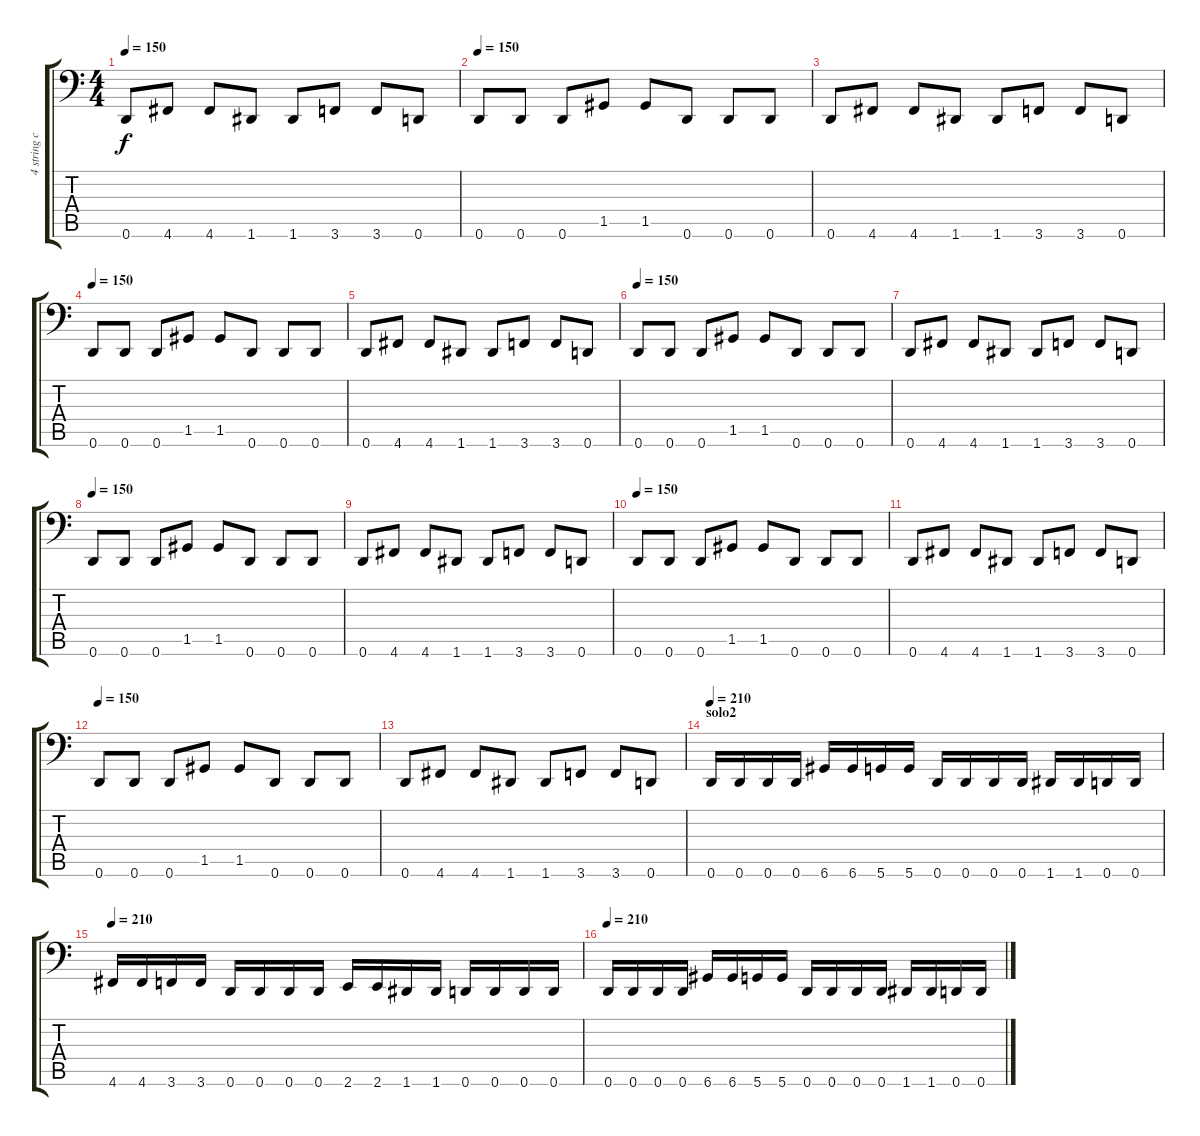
\track ("4 string crushfuck" "4 string c") {instrument electricbassfinger}
\staff {score tabs}
\tuning (D3 A2 F2 C2 G1 D1) {hide}
\ts (4 4)
\tempo 150
\clef f4
\ks c
0.6.8{dy f} 4.6.8 4.6.8 1.6.8 1.6.8 3.6.8 3.6.8 0.6.8 |
\tempo 150
0.6.8 0.6.8 0.6.8 1.5.8 1.5.8 0.6.8 0.6.8 0.6.8 |
0.6.8 4.6.8 4.6.8 1.6.8 1.6.8 3.6.8 3.6.8 0.6.8 |
\tempo 150
0.6.8 0.6.8 0.6.8 1.5.8 1.5.8 0.6.8 0.6.8 0.6.8 |
0.6.8 4.6.8 4.6.8 1.6.8 1.6.8 3.6.8 3.6.8 0.6.8 |
\tempo 150
0.6.8 0.6.8 0.6.8 1.5.8 1.5.8 0.6.8 0.6.8 0.6.8 |
0.6.8 4.6.8 4.6.8 1.6.8 1.6.8 3.6.8 3.6.8 0.6.8 |
\tempo 150
0.6.8 0.6.8 0.6.8 1.5.8 1.5.8 0.6.8 0.6.8 0.6.8 |
0.6.8 4.6.8 4.6.8 1.6.8 1.6.8 3.6.8 3.6.8 0.6.8 |
\tempo 150
0.6.8 0.6.8 0.6.8 1.5.8 1.5.8 0.6.8 0.6.8 0.6.8 |
0.6.8 4.6.8 4.6.8 1.6.8 1.6.8 3.6.8 3.6.8 0.6.8 |
\tempo 150
0.6.8 0.6.8 0.6.8 1.5.8 1.5.8 0.6.8 0.6.8 0.6.8 |
0.6.8 4.6.8 4.6.8 1.6.8 1.6.8 3.6.8 3.6.8 0.6.8 |
\section ("" "solo2")
\tempo 210
0.6.16 0.6.16 0.6.16 0.6.16 6.6.16 6.6.16 5.6.16 5.6.16 0.6.16 0.6.16 0.6.16 0.6.16 1.6.16 1.6.16 0.6.16 0.6.16 |
\tempo 210
4.6.16 4.6.16 3.6.16 3.6.16 0.6.16 0.6.16 0.6.16 0.6.16 2.6.16 2.6.16 1.6.16 1.6.16 0.6.16 0.6.16 0.6.16 0.6.16 |
\tempo 210
0.6.16 0.6.16 0.6.16 0.6.16 6.6.16 6.6.16 5.6.16 5.6.16 0.6.16 0.6.16 0.6.16 0.6.16 1.6.16 1.6.16 0.6.16 0.6.16
